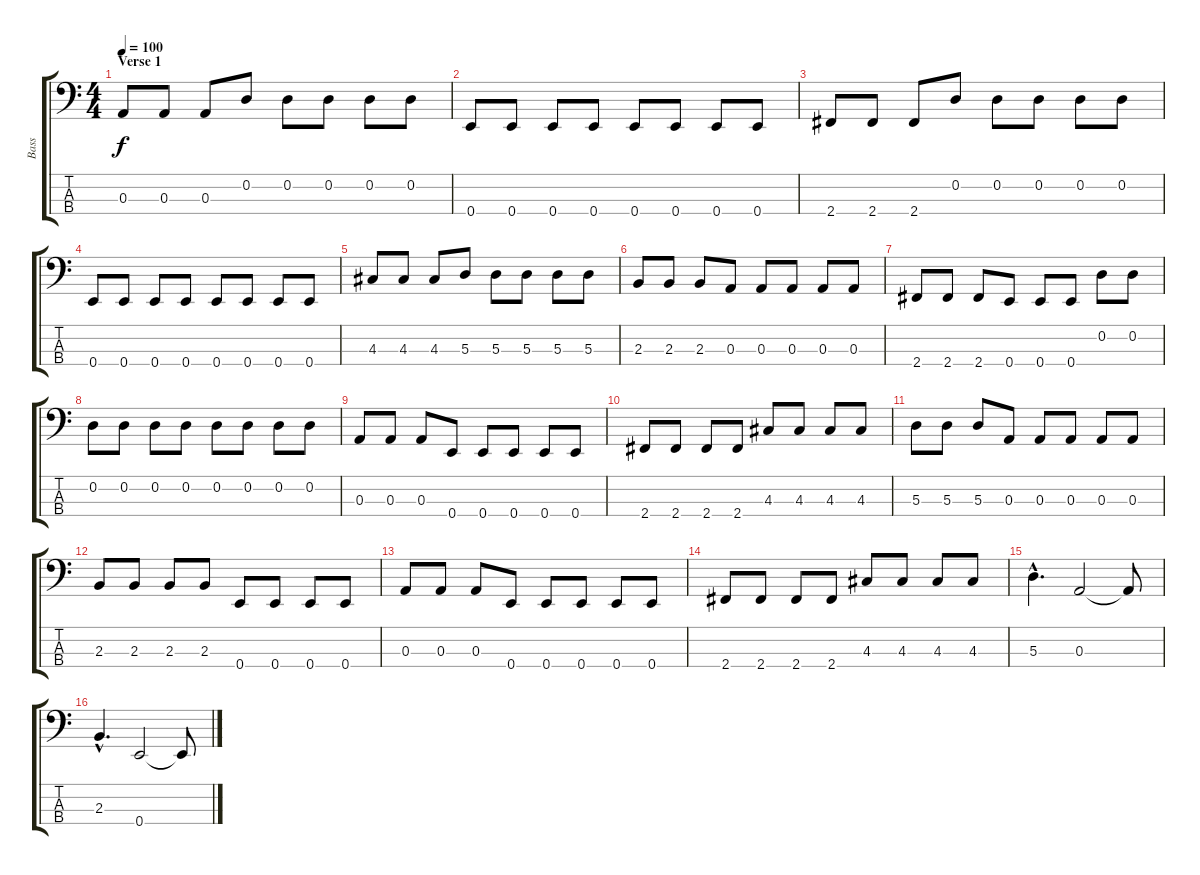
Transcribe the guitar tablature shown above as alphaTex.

\track ("Bass" "Bass") {instrument electricbassfinger}
\staff {score tabs}
\tuning (G2 D2 A1 E1) {hide}
\ts (4 4)
\section ("" "Verse 1")
\tempo 100
\clef f4
\ks c
0.3.8{dy f} 0.3.8 0.3.8 0.2.8 0.2.8 0.2.8 0.2.8 0.2.8 |
0.4.8 0.4.8 0.4.8 0.4.8 0.4.8 0.4.8 0.4.8 0.4.8 |
2.4.8 2.4.8 2.4.8 0.2.8 0.2.8 0.2.8 0.2.8 0.2.8 |
0.4.8 0.4.8 0.4.8 0.4.8 0.4.8 0.4.8 0.4.8 0.4.8 |
4.3.8 4.3.8 4.3.8 5.3.8 5.3.8 5.3.8 5.3.8 5.3.8 |
2.3.8 2.3.8 2.3.8 0.3.8 0.3.8 0.3.8 0.3.8 0.3.8 |
2.4.8 2.4.8 2.4.8 0.4.8 0.4.8 0.4.8 0.2.8 0.2.8 |
0.2.8 0.2.8 0.2.8 0.2.8 0.2.8 0.2.8 0.2.8 0.2.8 |
0.3.8 0.3.8 0.3.8 0.4.8 0.4.8 0.4.8 0.4.8 0.4.8 |
2.4.8 2.4.8 2.4.8 2.4.8 4.3.8 4.3.8 4.3.8 4.3.8 |
5.3.8 5.3.8 5.3.8 0.3.8 0.3.8 0.3.8 0.3.8 0.3.8 |
2.3.8 2.3.8 2.3.8 2.3.8 0.4.8 0.4.8 0.4.8 0.4.8 |
0.3.8 0.3.8 0.3.8 0.4.8 0.4.8 0.4.8 0.4.8 0.4.8 |
2.4.8 2.4.8 2.4.8 2.4.8 4.3.8 4.3.8 4.3.8 4.3.8 |
5.3{hac}.4{d} 0.3.2 0.3{t}.8 |
2.3{hac}.4{d} 0.4.2 0.4{t}.8
